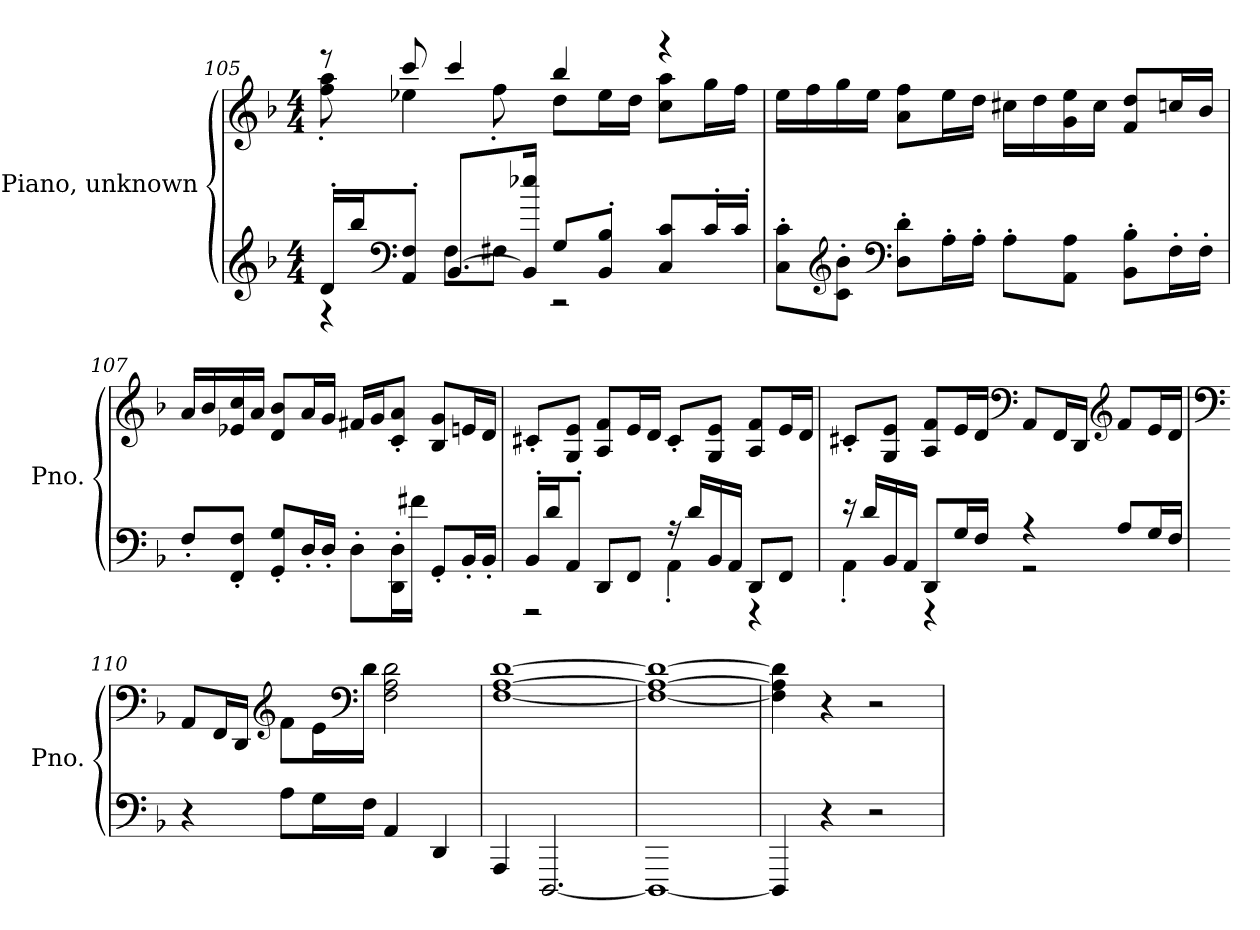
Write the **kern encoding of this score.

**kern	**kern
*part1	*part1
*staff2	*staff1
*I"Piano, unknown	*
*I'Pno.	*
!!LO:LB:g=z
*clefG2	*clefG2
*k[b-]	*k[b-]
*M4/4	*M4/4
=105	=105
*^	*^
16d'/LL	4r	8r	8ff\' 8aa\'
16bb-/J	.	.	.
*clefF4	*	*	*
8AA/' 8F/'J	.	8ccc/	4ee-X\
[8.BB-/L	8F\L	4ccc/	.
.	8F#X\J	.	8ff'\
16BB-/] 16ee-X/Jk	.	.	.
8G/L	2r	4bb-/	8dd\L
8BB-/' 8B-/'J	.	.	16ee-\L
.	.	.	16dd\JJ
8C/ 8c/L	.	4r	8cc\ 8aa\L
16c'/L	.	.	16gg\L
16c'/JJ	.	.	16ff\JJ
*v	*v	*	*
*	*v	*v
=106	=106
8C\' 8c\'L	16ee\LL
.	16ff\
*clefG2	*
8c\' 8b-\'J	16gg\
.	16ee\JJ
*clefF4	*
8D\' 8d\'L	8a\ 8ff\L
16A'\L	16ee\L
16A'\JJ	16dd\JJ
8A'\L	16cc#X\LL
.	16dd\
8AA\ 8A\J	16g\ 16ee\
.	16cc#\JJ
8BB-\' 8B-\'L	8f/ 8dd/L
16F'\L	16ccn/L
16F'\JJ	16b-/JJ
!!LO:LB:g=z
=107	=107
8F'/L	16a/LL
.	16b-/
8FF/' 8F/'J	16e-X/ 16cc/
.	16a/JJ
8GG/' 8G/'L	8d/ 8b-/L
16D'/L	16a/L
16D'/JJ	16g/JJ
8D'\L	16f#X/LL
.	16g/J
16DD\' 16D\'L	8c/' 8a/'J
16f#X\JJ	.
8GG'/L	8B-/ 8g/L
16BB-'/L	16en/L
16BB-'/JJ	16d/JJ
=108	=108
*^	*
16BB-'/LL	2r	8c#X'/L
16d/J	.	.
8AA'/J	.	8G/ 8e/J
8DD/L	.	8A/ 8f/L
8FF/J	.	16e/L
.	.	16d/JJ
16r	4AA'\	8c#'/L
16d/LL	.	.
16BB-/	.	8G/ 8e/J
16AA/JJ	.	.
8DD/L	4r	8A/ 8f/L
8FF/J	.	16e/L
.	.	16d/JJ
!!LO:LB:g=z
=109	=109	=109
16r	4AA'\	8c#X'/L
16d/LL	.	.
16BB-/	.	8G/ 8e/J
16AA/JJ	.	.
8DD/L	4r	8A/ 8f/L
16G/L	.	16e/L
16F/JJ	.	16d/JJ
*	*	*clefF4
4r	2r	8AA/L
.	.	16FF/L
.	.	16DD/JJ
*	*	*clefG2
8A/L	.	8f/L
16G/L	.	16e/L
16F/JJ	.	16d/JJ
*v	*v	*
=110	=110
*	*clefF4
4r	8AA/L
.	16FF/L
.	16DD/JJ
*	*clefG2
8A\L	8f\L
16G\L	16e\L
*	*clefF4
16F\JJ	16d\JJ
4AA/	2F\ 2A\ 2d\
4DD/	.
=111	=111
4AAA/	[1F [1A [1d
[2.DDD/	.
=112	=112
1DDD_	1F_ 1A_ 1d_
=113	=113
4DDD/]	4F\] 4A\] 4d\]
4r	4r
2r	2r
=	=
*-	*-
